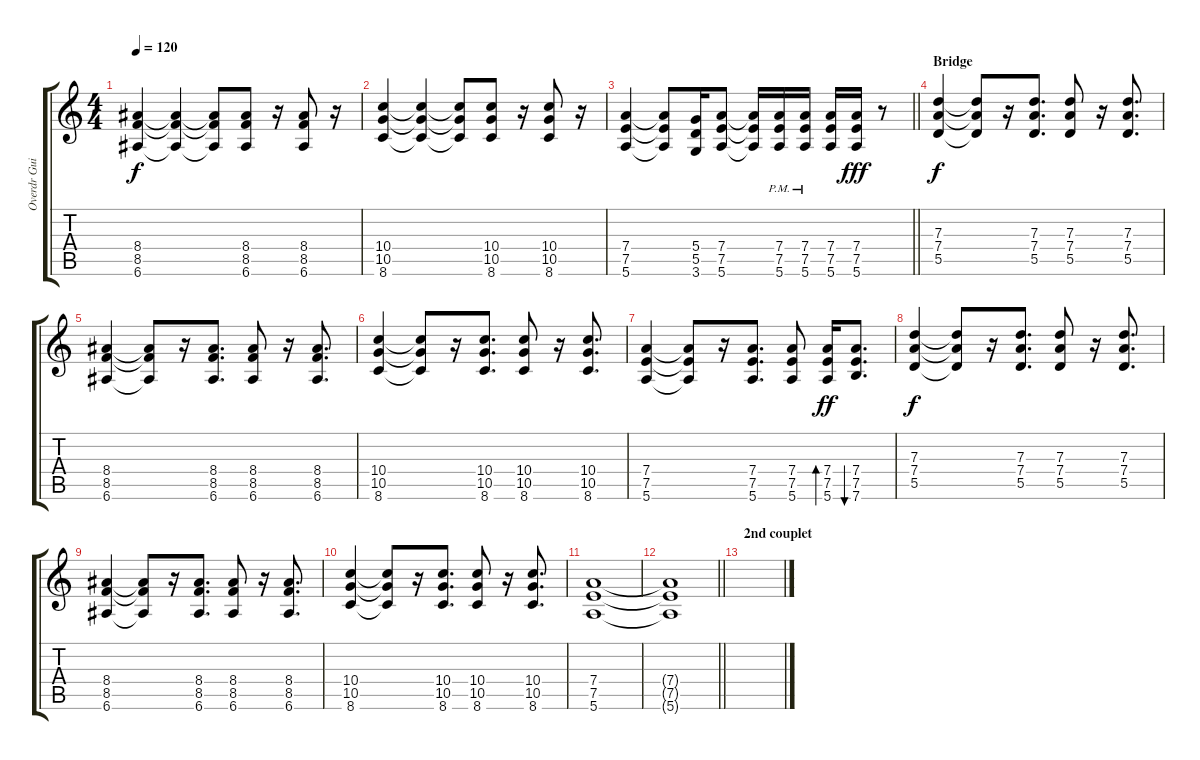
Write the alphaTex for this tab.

\track ("Overdr Guitar" "Overdr Gui") {instrument overdrivenguitar}
\staff {score tabs}
\tuning (E4 B3 G3 D3 A2 E2) {hide}
\ts (4 4)
\tempo 120
\clef g2
\ks c
(8.4 8.5 6.6).4{dy f} (8.4{t} 8.5{t} 6.6{t}).4 (8.4{t} 8.5{t} 6.6{t}).8 (8.4 8.5 6.6).8 r.16 (8.4 8.5 6.6).8 r.16 |
(10.4 10.5 8.6).4 (10.4{t} 10.5{t} 8.6{t}).4 (10.4{t} 10.5{t} 8.6{t}).8 (10.4 10.5 8.6).8 r.16 (10.4 10.5 8.6).8 r.16 |
\barLineRight lightlight
(7.4 7.5 5.6).4 (7.4{t} 7.5{t} 5.6{t}).8 (5.4 5.5 3.6).16 (7.4 7.5 5.6).8 (7.4{t} 7.5{t} 5.6{t}).16 (7.4{pm} 7.5{pm} 5.6{pm}).16 (7.4{pm} 7.5{pm} 5.6{pm}).16 (7.4 7.5 5.6).16 (7.4 7.5 5.6).16{dy fff} r.8 |
\section ("" "Bridge")
(7.3 7.4 5.5).4{dy f} (7.3{t} 7.4{t} 5.5{t}).8 r.16 (7.3 7.4 5.5).8{d} (7.3 7.4 5.5).8 r.16 (7.3 7.4 5.5).8{d} |
(8.4 8.5 6.6).4 (8.4{t} 8.5{t} 6.6{t}).8 r.16 (8.4 8.5 6.6).8{d} (8.4 8.5 6.6).8 r.16 (8.4 8.5 6.6).8{d} |
(10.4 10.5 8.6).4 (10.4{t} 10.5{t} 8.6{t}).8 r.16 (10.4 10.5 8.6).8{d} (10.4 10.5 8.6).8 r.16 (10.4 10.5 8.6).8{d} |
(7.4 7.5 5.6).4 (7.4{t} 7.5{t} 5.6{t}).8 r.16 (7.4 7.5 5.6).8{d} (7.4 7.5 5.6).8 (7.4 7.5 5.6).16{bd 60 dy ff} (7.4 7.5 7.6).8{d bu 60} |
(7.3 7.4 5.5).4{dy f} (7.3{t} 7.4{t} 5.5{t}).8 r.16 (7.3 7.4 5.5).8{d} (7.3 7.4 5.5).8 r.16 (7.3 7.4 5.5).8{d} |
(8.4 8.5 6.6).4 (8.4{t} 8.5{t} 6.6{t}).8 r.16 (8.4 8.5 6.6).8{d} (8.4 8.5 6.6).8 r.16 (8.4 8.5 6.6).8{d} |
(10.4 10.5 8.6).4 (10.4{t} 10.5{t} 8.6{t}).8 r.16 (10.4 10.5 8.6).8{d} (10.4 10.5 8.6).8 r.16 (10.4 10.5 8.6).8{d} |
(7.4 7.5 5.6).1 |
\barLineRight lightlight
(7.4{t} 7.5{t} 5.6{t}).1 |
\section ("" "2nd couplet")
